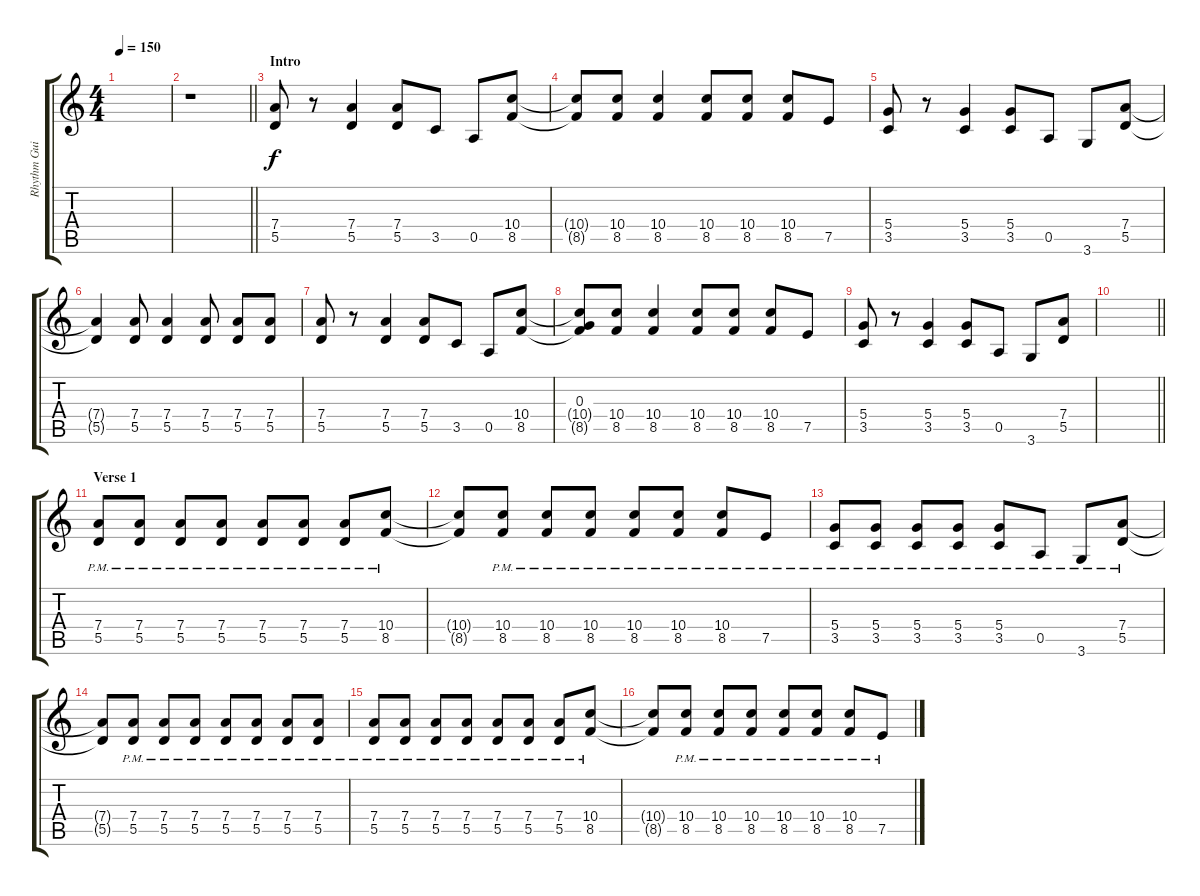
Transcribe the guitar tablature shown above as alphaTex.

\track ("Rhythm Guitar" "Rhythm Gui") {instrument distortionguitar}
\staff {score tabs}
\tuning (E4 B3 G3 D3 A2 E2) {hide}
\ts (4 4)
\tempo 150
\clef g2
\ks c
|
\barLineRight lightlight
r.1 |
\section ("" "Intro")
(7.4 5.5).8 r.8 (7.4 5.5).4 (7.4 5.5).8 3.5.8 0.5.8 (10.4 8.5).8 |
(10.4{t} 8.5{t}).8 (10.4 8.5).8 (10.4 8.5).4 (10.4 8.5).8 (10.4 8.5).8 (10.4 8.5).8 7.5.8 |
(5.4 3.5).8 r.8 (5.4 3.5).4 (5.4 3.5).8 0.5.8 3.6.8 (7.4 5.5).8 |
(7.4{t} 5.5{t}).4 (7.4 5.5).8 (7.4 5.5).4 (7.4 5.5).8 (7.4 5.5).8 (7.4 5.5).8 |
(7.4 5.5).8 r.8 (7.4 5.5).4 (7.4 5.5).8 3.5.8 0.5.8 (10.4 8.5).8 |
(0.3 10.4{t} 8.5{t}).8 (10.4 8.5).8 (10.4 8.5).4 (10.4 8.5).8 (10.4 8.5).8 (10.4 8.5).8 7.5.8 |
(5.4 3.5).8 r.8 (5.4 3.5).4 (5.4 3.5).8 0.5.8 3.6.8 (7.4 5.5).8 |
\barLineRight lightlight
|
\section ("" "Verse 1")
(7.4{pm} 5.5{pm}).8 (7.4{pm} 5.5{pm}).8 (7.4{pm} 5.5{pm}).8 (7.4{pm} 5.5{pm}).8 (7.4{pm} 5.5{pm}).8 (7.4{pm} 5.5{pm}).8 (7.4{pm} 5.5{pm}).8 (10.4{pm} 8.5{pm}).8 |
(10.4{t} 8.5{t}).8 (10.4{pm} 8.5{pm}).8 (10.4{pm} 8.5{pm}).8 (10.4{pm} 8.5{pm}).8 (10.4{pm} 8.5{pm}).8 (10.4{pm} 8.5{pm}).8 (10.4{pm} 8.5{pm}).8 7.5{pm}.8 |
(5.4{pm} 3.5{pm}).8 (5.4{pm} 3.5{pm}).8 (5.4{pm} 3.5{pm}).8 (5.4{pm} 3.5{pm}).8 (5.4{pm} 3.5{pm}).8 0.5{pm}.8 3.6{pm}.8 (7.4{pm} 5.5{pm}).8 |
(7.4{t} 5.5{t}).8 (7.4{pm} 5.5{pm}).8 (7.4{pm} 5.5{pm}).8 (7.4{pm} 5.5{pm}).8 (7.4{pm} 5.5{pm}).8 (7.4{pm} 5.5{pm}).8 (7.4{pm} 5.5{pm}).8 (7.4{pm} 5.5{pm}).8 |
(7.4{pm} 5.5{pm}).8 (7.4{pm} 5.5{pm}).8 (7.4{pm} 5.5{pm}).8 (7.4{pm} 5.5{pm}).8 (7.4{pm} 5.5{pm}).8 (7.4{pm} 5.5{pm}).8 (7.4{pm} 5.5{pm}).8 (10.4{pm} 8.5{pm}).8 |
(10.4{t} 8.5{t}).8 (10.4{pm} 8.5{pm}).8 (10.4{pm} 8.5{pm}).8 (10.4{pm} 8.5{pm}).8 (10.4{pm} 8.5{pm}).8 (10.4{pm} 8.5{pm}).8 (10.4{pm} 8.5{pm}).8 7.5{pm}.8
